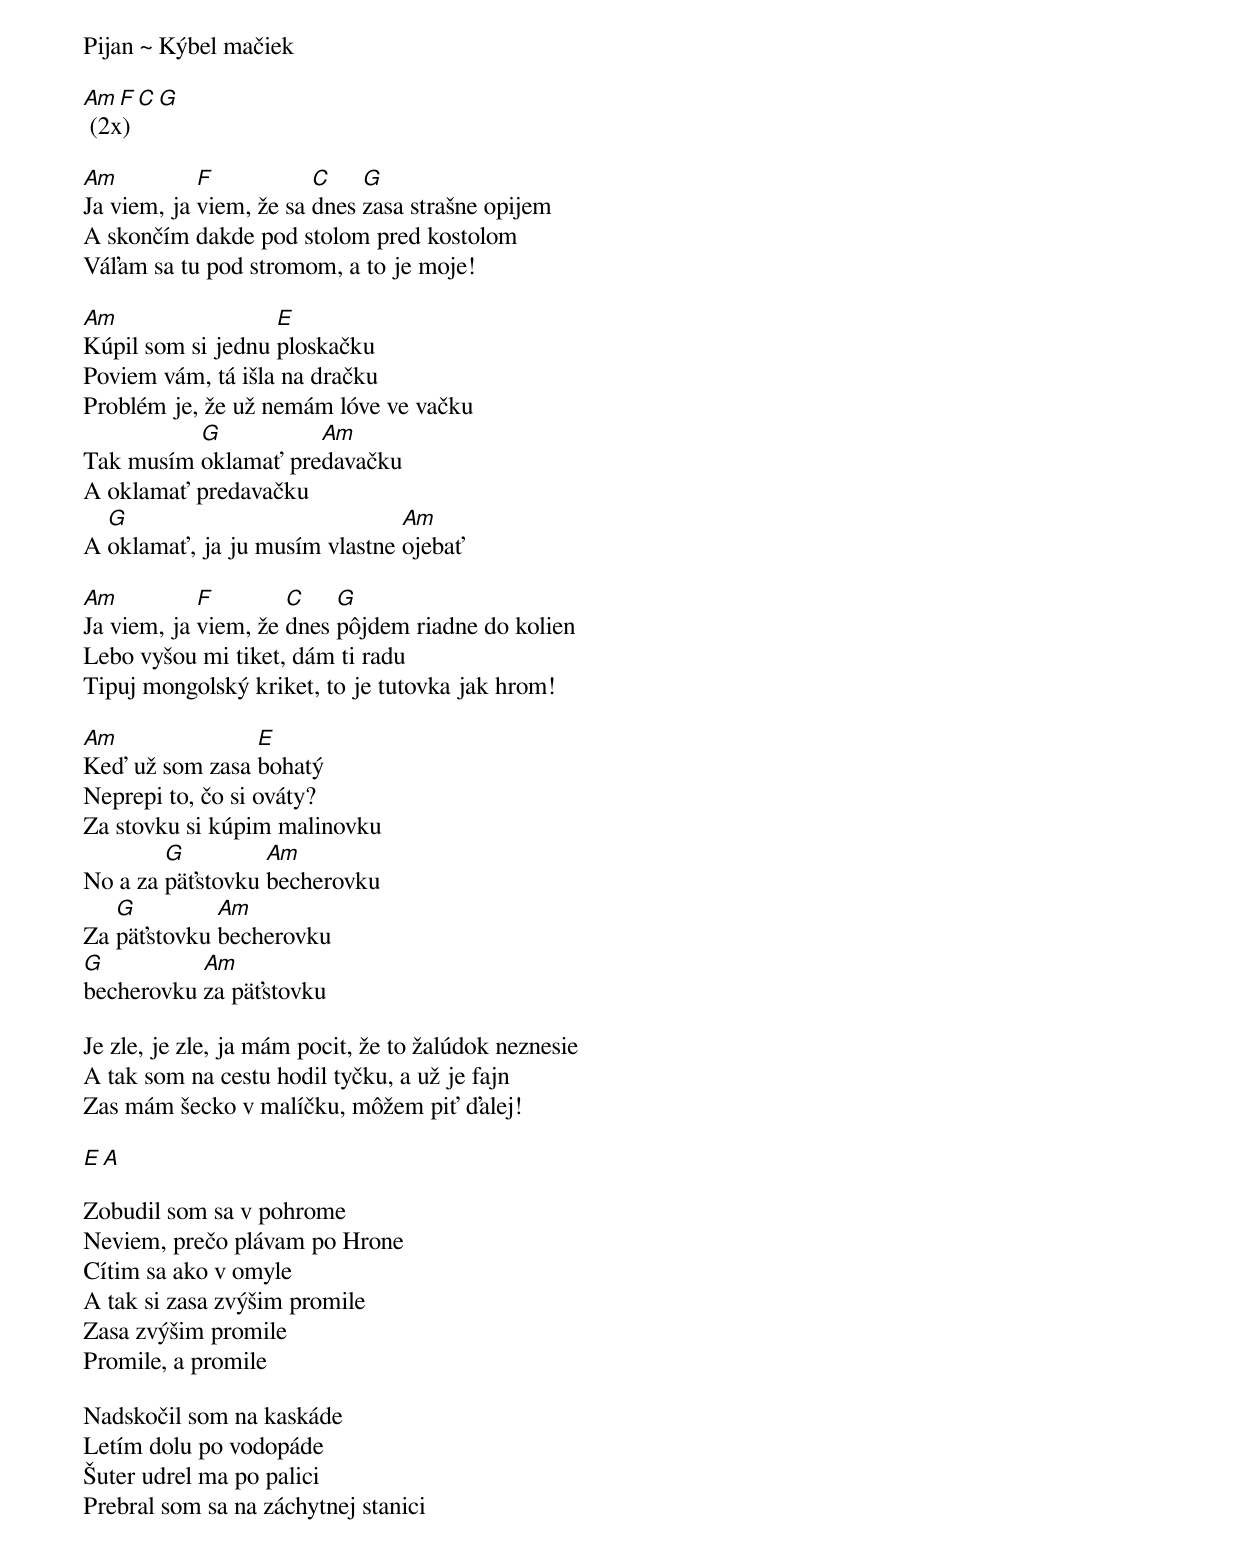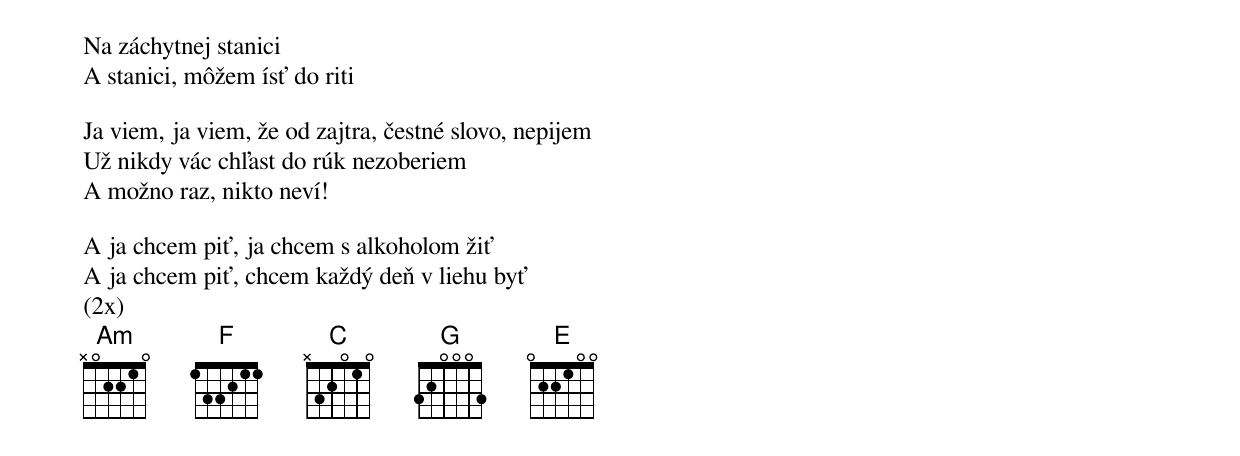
Pijan ~ Kýbel mačiek

[Am F C G] (2x)

[Am]Ja viem, ja [F]viem, že sa [C]dnes [G]zasa strašne opijem
A skončím dakde pod stolom pred kostolom
Váľam sa tu pod stromom, a to je moje!

[Am]Kúpil som si jednu [E]ploskačku
Poviem vám, tá išla na dračku
Problém je, že už nemám lóve ve vačku
Tak musím [G]oklamať pre[Am]davačku
A oklamať predavačku
A [G]oklamať, ja ju musím vlastne [Am]ojebať

[Am]Ja viem, ja [F]viem, že [C]dnes [G]pôjdem riadne do kolien
Lebo vyšou mi tiket, dám ti radu
Tipuj mongolský kriket, to je tutovka jak hrom!

[Am]Keď už som zasa [E]bohatý
Neprepi to, čo si ováty?
Za stovku si kúpim malinovku
No a za [G]päťstovku [Am]becherovku
Za [G]päťstovku [Am]becherovku
[G]becherovku [Am]za päťstovku

Je zle, je zle, ja mám pocit, že to žalúdok neznesie
A tak som na cestu hodil tyčku, a už je fajn
Zas mám šecko v malíčku, môžem piť ďalej!

[E A]

Zobudil som sa v pohrome
Neviem, prečo plávam po Hrone
Cítim sa ako v omyle
A tak si zasa zvýšim promile
Zasa zvýšim promile
Promile, a promile

Nadskočil som na kaskáde
Letím dolu po vodopáde
Šuter udrel ma po palici
Prebral som sa na záchytnej stanici
Na záchytnej stanici
A stanici, môžem ísť do riti

Ja viem, ja viem, že od zajtra, čestné slovo, nepijem
Už nikdy vác chľast do rúk nezoberiem
A možno raz, nikto neví!

A ja chcem piť, ja chcem s alkoholom žiť
A ja chcem piť, chcem každý deň v liehu byť
(2x)
